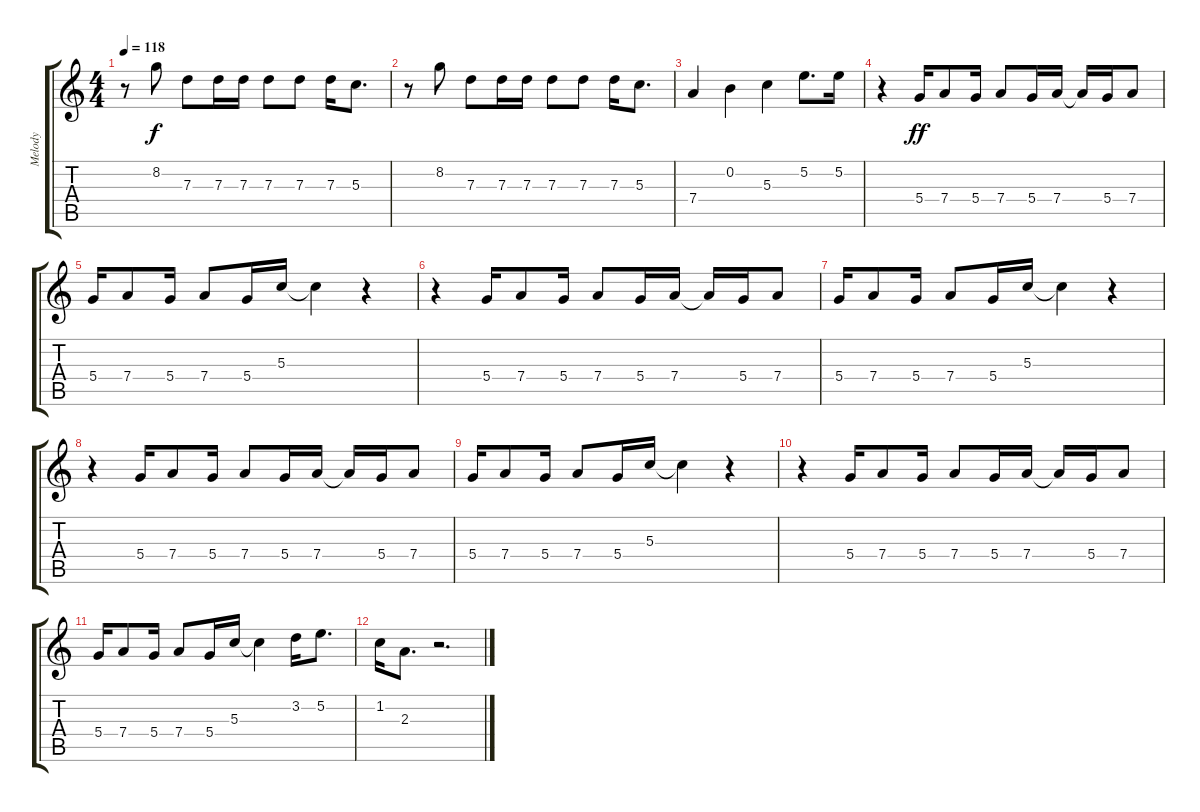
\track ("Melody" "Melody") {instrument acousticguitarnylon}
\staff {score tabs}
\tuning (E4 B3 G3 D3 A2 E2) {hide}
\ts (4 4)
\tempo 118
\clef g2
\ks c
r.8{dy f} 8.2.8 7.3.8 7.3.16 7.3.16 7.3.8 7.3.8 7.3.16 5.3.8{d} |
r.8 8.2.8 7.3.8 7.3.16 7.3.16 7.3.8 7.3.8 7.3.16 5.3.8{d} |
7.4.4 0.2.4 5.3.4 5.2.8{d} 5.2.16 |
r.4 5.4.16{dy ff} 7.4.8 5.4.16 7.4.8 5.4.16 7.4.16 7.4{t}.16 5.4.16 7.4.8 |
5.4.16 7.4.8 5.4.16 7.4.8 5.4.16 5.3.16 5.3{t}.4 r.4 |
r.4 5.4.16 7.4.8 5.4.16 7.4.8 5.4.16 7.4.16 7.4{t}.16 5.4.16 7.4.8 |
5.4.16 7.4.8 5.4.16 7.4.8 5.4.16 5.3.16 5.3{t}.4 r.4 |
r.4 5.4.16 7.4.8 5.4.16 7.4.8 5.4.16 7.4.16 7.4{t}.16 5.4.16 7.4.8 |
5.4.16 7.4.8 5.4.16 7.4.8 5.4.16 5.3.16 5.3{t}.4 r.4 |
r.4 5.4.16 7.4.8 5.4.16 7.4.8 5.4.16 7.4.16 7.4{t}.16 5.4.16 7.4.8 |
5.4.16 7.4.8 5.4.16 7.4.8 5.4.16 5.3.16 5.3{t}.4 3.2.16 5.2.8{d} |
1.2.16 2.3.8{d} r.2{d}
